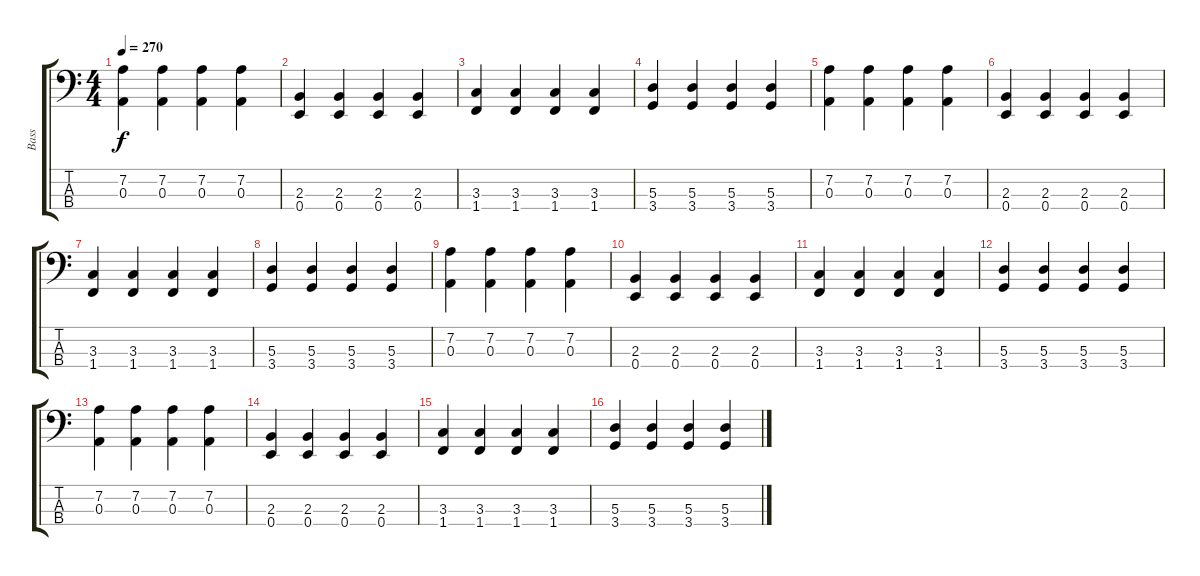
\track ("Bass" "Bass") {instrument electricbasspick}
\staff {score tabs}
\tuning (G2 D2 A1 E1) {hide}
\ts (4 4)
\tempo 270
\clef f4
\ks c
(7.2 0.3).4{dy f} (7.2 0.3).4 (7.2 0.3).4 (7.2 0.3).4 |
(2.3 0.4).4 (2.3 0.4).4 (2.3 0.4).4 (2.3 0.4).4 |
(3.3 1.4).4 (3.3 1.4).4 (3.3 1.4).4 (3.3 1.4).4 |
(5.3 3.4).4 (5.3 3.4).4 (5.3 3.4).4 (5.3 3.4).4 |
(7.2 0.3).4 (7.2 0.3).4 (7.2 0.3).4 (7.2 0.3).4 |
(2.3 0.4).4 (2.3 0.4).4 (2.3 0.4).4 (2.3 0.4).4 |
(3.3 1.4).4 (3.3 1.4).4 (3.3 1.4).4 (3.3 1.4).4 |
(5.3 3.4).4 (5.3 3.4).4 (5.3 3.4).4 (5.3 3.4).4 |
(7.2 0.3).4 (7.2 0.3).4 (7.2 0.3).4 (7.2 0.3).4 |
(2.3 0.4).4 (2.3 0.4).4 (2.3 0.4).4 (2.3 0.4).4 |
(3.3 1.4).4 (3.3 1.4).4 (3.3 1.4).4 (3.3 1.4).4 |
(5.3 3.4).4 (5.3 3.4).4 (5.3 3.4).4 (5.3 3.4).4 |
(7.2 0.3).4 (7.2 0.3).4 (7.2 0.3).4 (7.2 0.3).4 |
(2.3 0.4).4 (2.3 0.4).4 (2.3 0.4).4 (2.3 0.4).4 |
(3.3 1.4).4 (3.3 1.4).4 (3.3 1.4).4 (3.3 1.4).4 |
(5.3 3.4).4 (5.3 3.4).4 (5.3 3.4).4 (5.3 3.4).4
